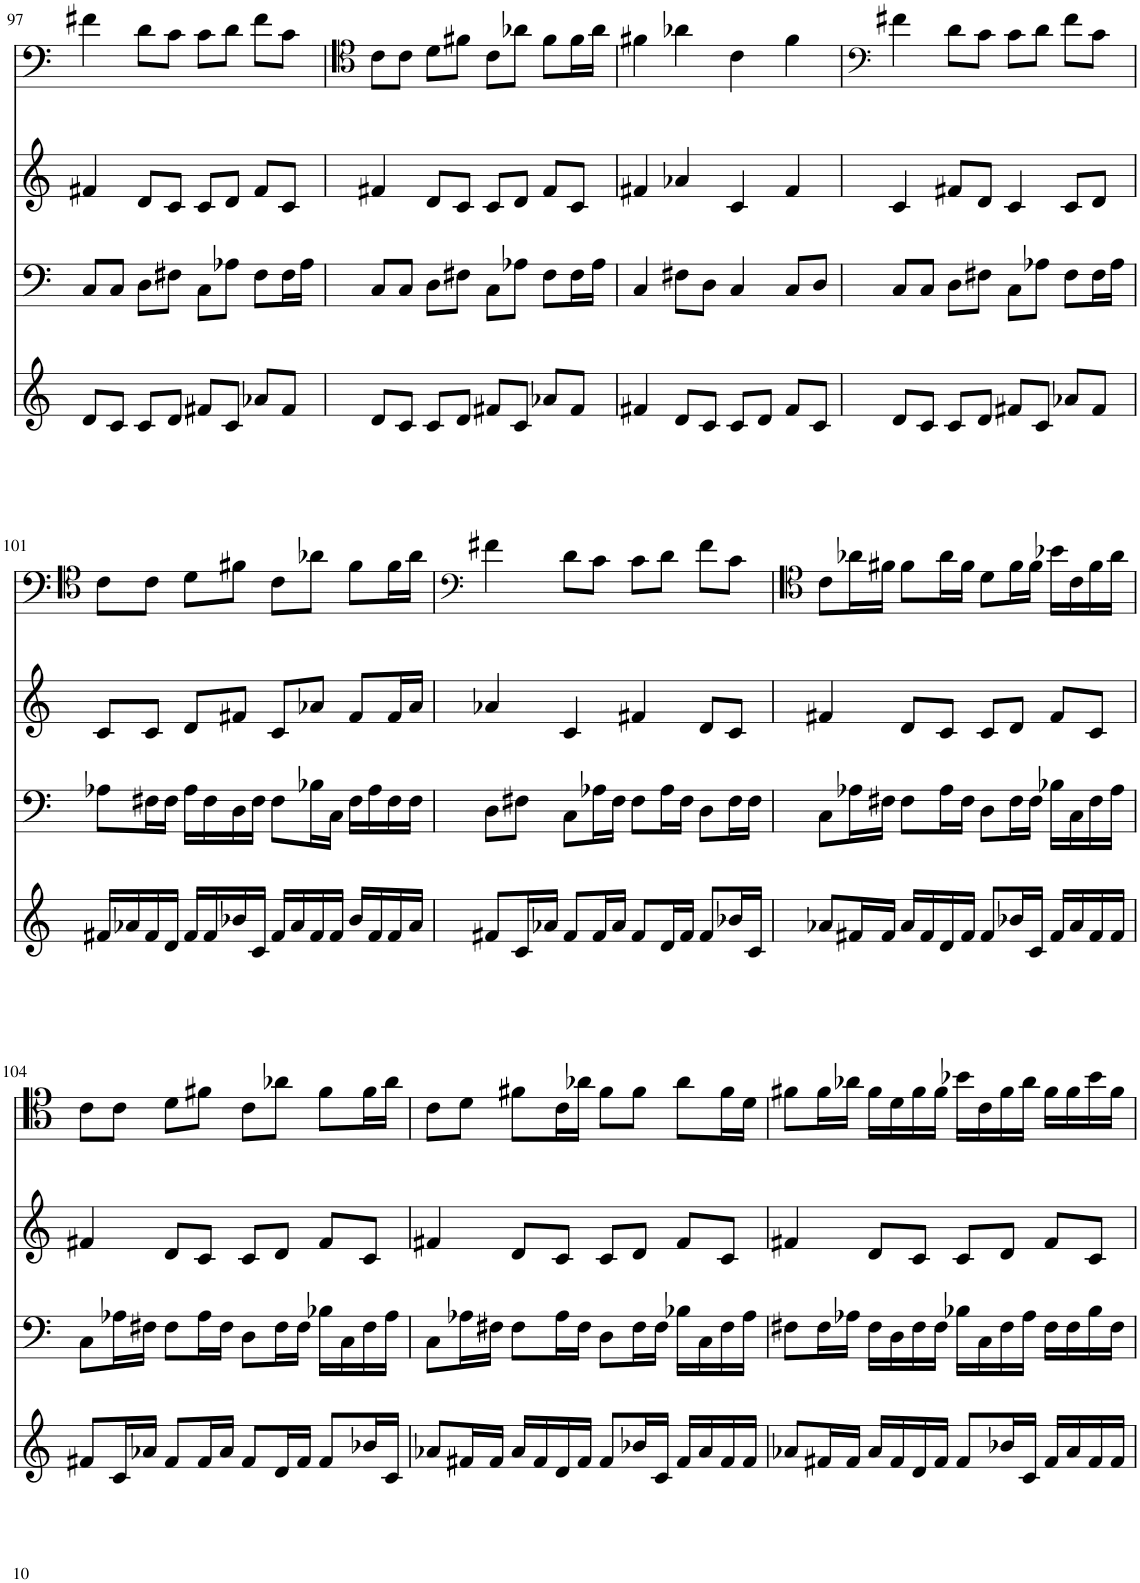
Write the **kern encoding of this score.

**kern	**kern	**kern	**kern
*part4	*part3	*part2	*part1
*staff4	*staff3	*staff2	*staff1
*I"Grand Piano [3]	*I"Grand Piano [2]	*I"Violin [2]	*I"Cello [2]
*I'Pno	*I'Pno	*I'Vln	*
!!LO:PB:g=z
*clefG2	*clefF4	*clefG2	*clefF4
*k[]	*k[]	*k[]	*k[]
*M4/4	*M4/4	*M4/4	*M4/4
=97	=97	=97	=97
8d/L	8C/L	4f#X/	4f#X\
8c/J	8C/J	.	.
8c/L	8D\L	8d/L	8d\L
8d/J	8F#X\J	8c/J	8c\J
8f#X/L	8C\L	8c/L	8c\L
8c/J	8A-X\J	8d/J	8d\J
8a-X/L	8F#\L	8f#/L	8f#\L
8f#/J	16F#\L	8c/J	8c\J
.	16A-\JJ	.	.
=98	=98	=98	=98
*	*	*	*clefC4
8d/L	8C/L	4f#X/	8c\L
8c/J	8C/J	.	8c\J
8c/L	8D\L	8d/L	8d\L
8d/J	8F#X\J	8c/J	8f#X\J
8f#X/L	8C\L	8c/L	8c\L
8c/J	8A-X\J	8d/J	8a-X\J
8a-X/L	8F#\L	8f#/L	8f#\L
8f#/J	16F#\L	8c/J	16f#\L
.	16A-\JJ	.	16a-\JJ
=99	=99	=99	=99
4f#X/	4C/	4f#X/	4f#X\
8d/L	8F#X\L	4a-X/	4a-X\
8c/J	8D\J	.	.
8c/L	4C/	4c/	4c\
8d/J	.	.	.
8f#/L	8C/L	4f#/	4f#\
8c/J	8D/J	.	.
=100	=100	=100	=100
*	*	*	*clefF4
8d/L	8C/L	4c/	4f#X\
8c/J	8C/J	.	.
8c/L	8D\L	8f#X/L	8d\L
8d/J	8F#X\J	8d/J	8c\J
8f#X/L	8C\L	4c/	8c\L
8c/J	8A-X\J	.	8d\J
8a-X/L	8F#\L	8c/L	8f#\L
8f#/J	16F#\L	8d/J	8c\J
.	16A-\JJ	.	.
!!LO:LB:g=z
=101	=101	=101	=101
*	*	*	*clefC4
16f#X/LL	8A-X\L	8c/L	8c\L
16a-X/	.	.	.
16f#/	16F#X\L	8c/J	8c\J
16d/JJ	16F#\JJ	.	.
16f#/LL	16A-\LL	8d/L	8d\L
16f#/	16F#\	.	.
16b-X/	16D\	8f#X/J	8f#X\J
16c/JJ	16F#\JJ	.	.
16f#/LL	8F#\L	8c/L	8c\L
16a-/	.	.	.
16f#/	16B-X\L	8a-X/J	8a-X\J
16f#/JJ	16C\JJ	.	.
16b-/LL	16F#\LL	8f#/L	8f#\L
16f#/	16A-\	.	.
16f#/	16F#\	16f#/L	16f#\L
16a-/JJ	16F#\JJ	16a-/JJ	16a-\JJ
=102	=102	=102	=102
*	*	*	*clefF4
8f#X/L	8D\L	4a-X/	4f#X\
16c/L	8F#X\J	.	.
16a-X/JJ	.	.	.
8f#/L	8C\L	4c/	8d\L
16f#/L	16A-X\L	.	8c\J
16a-/JJ	16F#\JJ	.	.
8f#/L	8F#\L	4f#X/	8c\L
16d/L	16A-\L	.	8d\J
16f#/JJ	16F#\JJ	.	.
8f#/L	8D\L	8d/L	8f#\L
16b-X/L	16F#\L	8c/J	8c\J
16c/JJ	16F#\JJ	.	.
=103	=103	=103	=103
*	*	*	*clefC4
8a-X/L	8C\L	4f#X/	8c\L
16f#X/L	16A-X\L	.	16a-X\L
16f#/JJ	16F#X\JJ	.	16f#X\JJ
16a-/LL	8F#\L	8d/L	8f#\L
16f#/	.	.	.
16d/	16A-\L	8c/J	16a-\L
16f#/JJ	16F#\JJ	.	16f#\JJ
8f#/L	8D\L	8c/L	8d\L
16b-X/L	16F#\L	8d/J	16f#\L
16c/JJ	16F#\JJ	.	16f#\JJ
16f#/LL	16B-X\LL	8f#/L	16b-X\LL
16a-/	16C\	.	16c\
16f#/	16F#\	8c/J	16f#\
16f#/JJ	16A-\JJ	.	16a-\JJ
!!LO:LB:g=z
=104	=104	=104	=104
8f#X/L	8C\L	4f#X/	8c\L
16c/L	16A-X\L	.	8c\J
16a-X/JJ	16F#X\JJ	.	.
8f#/L	8F#\L	8d/L	8d\L
16f#/L	16A-\L	8c/J	8f#X\J
16a-/JJ	16F#\JJ	.	.
8f#/L	8D\L	8c/L	8c\L
16d/L	16F#\L	8d/J	8a-X\J
16f#/JJ	16F#\JJ	.	.
8f#/L	16B-X\LL	8f#/L	8f#\L
.	16C\	.	.
16b-X/L	16F#\	8c/J	16f#\L
16c/JJ	16A-\JJ	.	16a-\JJ
=105	=105	=105	=105
8a-X/L	8C\L	4f#X/	8c\L
16f#X/L	16A-X\L	.	8d\J
16f#/JJ	16F#X\JJ	.	.
16a-/LL	8F#\L	8d/L	8f#X\L
16f#/	.	.	.
16d/	16A-\L	8c/J	16c\L
16f#/JJ	16F#\JJ	.	16a-X\JJ
8f#/L	8D\L	8c/L	8f#\L
16b-X/L	16F#\L	8d/J	8f#\J
16c/JJ	16F#\JJ	.	.
16f#/LL	16B-X\LL	8f#/L	8a-\L
16a-/	16C\	.	.
16f#/	16F#\	8c/J	16f#\L
16f#/JJ	16A-\JJ	.	16d\JJ
=106	=106	=106	=106
8a-X/L	8F#X\L	4f#X/	8f#X\L
16f#X/L	16F#\L	.	16f#\L
16f#/JJ	16A-X\JJ	.	16a-X\JJ
16a-/LL	16F#\LL	8d/L	16f#\LL
16f#/	16D\	.	16d\
16d/	16F#\	8c/J	16f#\
16f#/JJ	16F#\JJ	.	16f#\JJ
8f#/L	16B-X\LL	8c/L	16b-X\LL
.	16C\	.	16c\
16b-X/L	16F#\	8d/J	16f#\
16c/JJ	16A-\JJ	.	16a-\JJ
16f#/LL	16F#\LL	8f#/L	16f#\LL
16a-/	16F#\	.	16f#\
16f#/	16B-\	8c/J	16b-\
16f#/JJ	16F#\JJ	.	16f#\JJ
=	=	=	=
*-	*-	*-	*-
